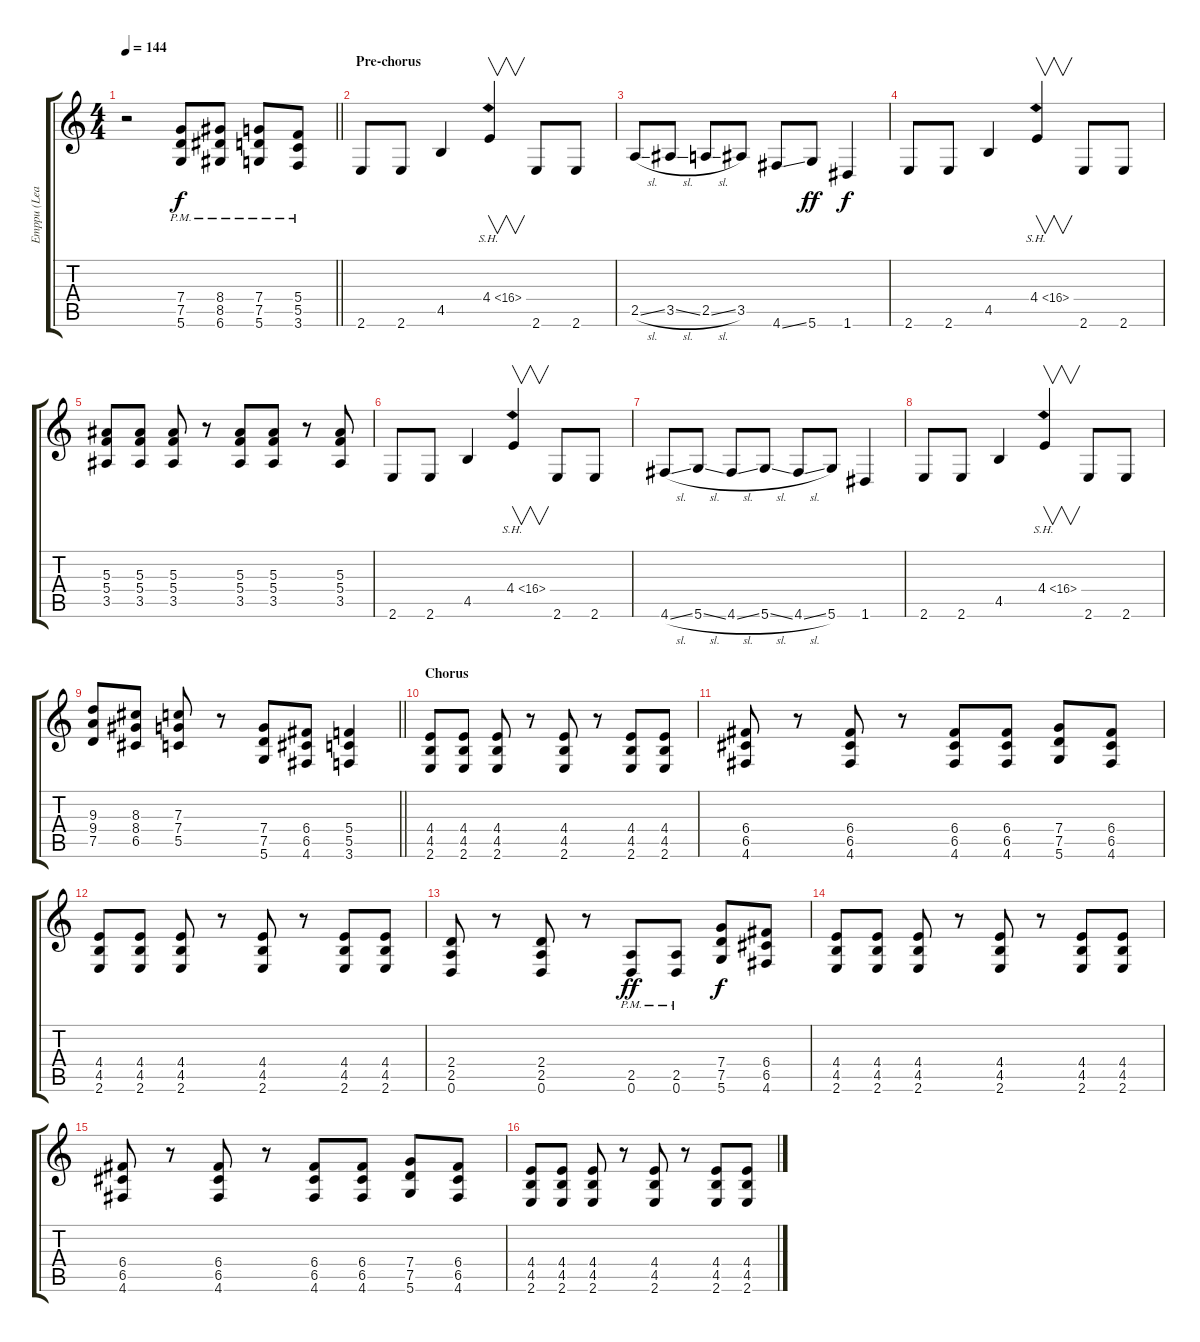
\track ("Emppu (Lead)" "Emppu (Lea") {instrument distortionguitar}
\staff {score tabs}
\tuning (D4 A3 F3 C3 G2 D2) {hide}
\ts (4 4)
\tempo 144
\clef g2
\barLineRight lightlight
\ks c
r.2{dy f} (7.4{pm} 7.5{pm} 5.6{pm}).8 (8.4{pm} 8.5{pm} 6.6{pm}).8 (7.4{pm} 7.5{pm} 5.6{pm}).8 (5.4{pm} 5.5{pm} 3.6{pm}).8 |
\section ("" "Pre-chorus")
2.6.8 2.6.8 4.5.4 4.4{sh 12}.4{v} 2.6.8 2.6.8 |
2.5{sl}.8 3.5{sl}.8 2.5{sl}.8 3.5.8 4.6{ss}.8 5.6.8{dy ff} 1.6.4{dy f} |
2.6.8 2.6.8 4.5.4 4.4{sh 12}.4{v} 2.6.8 2.6.8 |
(5.3 5.4 3.5).8 (5.3 5.4 3.5).8 (5.3 5.4 3.5).8 r.8 (5.3 5.4 3.5).8 (5.3 5.4 3.5).8 r.8 (5.3 5.4 3.5).8 |
2.6.8 2.6.8 4.5.4 4.4{sh 12}.4{v} 2.6.8 2.6.8 |
4.6{sl}.8 5.6{sl}.8 4.6{sl}.8 5.6{sl}.8 4.6{sl}.8 5.6.8 1.6.4 |
2.6.8 2.6.8 4.5.4 4.4{sh 12}.4{v} 2.6.8 2.6.8 |
\barLineRight lightlight
(9.3 9.4 7.5).8 (8.3 8.4 6.5).8 (7.3 7.4 5.5).8 r.8 (7.4 7.5 5.6).8 (6.4 6.5 4.6).8 (5.4 5.5 3.6).4 |
\section ("" "Chorus")
(4.4 4.5 2.6).8 (4.4 4.5 2.6).8 (4.4 4.5 2.6).8 r.8 (4.4 4.5 2.6).8 r.8 (4.4 4.5 2.6).8 (4.4 4.5 2.6).8 |
(6.4 6.5 4.6).8 r.8 (6.4 6.5 4.6).8 r.8 (6.4 6.5 4.6).8 (6.4 6.5 4.6).8 (7.4 7.5 5.6).8 (6.4 6.5 4.6).8 |
(4.4 4.5 2.6).8 (4.4 4.5 2.6).8 (4.4 4.5 2.6).8 r.8 (4.4 4.5 2.6).8 r.8 (4.4 4.5 2.6).8 (4.4 4.5 2.6).8 |
(2.4 2.5 0.6).8 r.8 (2.4 2.5 0.6).8 r.8 (2.5{pm} 0.6{pm}).8{dy ff} (2.5{pm} 0.6{pm}).8 (7.4 7.5 5.6).8{dy f} (6.4 6.5 4.6).8 |
(4.4 4.5 2.6).8 (4.4 4.5 2.6).8 (4.4 4.5 2.6).8 r.8 (4.4 4.5 2.6).8 r.8 (4.4 4.5 2.6).8 (4.4 4.5 2.6).8 |
(6.4 6.5 4.6).8 r.8 (6.4 6.5 4.6).8 r.8 (6.4 6.5 4.6).8 (6.4 6.5 4.6).8 (7.4 7.5 5.6).8 (6.4 6.5 4.6).8 |
(4.4 4.5 2.6).8 (4.4 4.5 2.6).8 (4.4 4.5 2.6).8 r.8 (4.4 4.5 2.6).8 r.8 (4.4 4.5 2.6).8 (4.4 4.5 2.6).8
